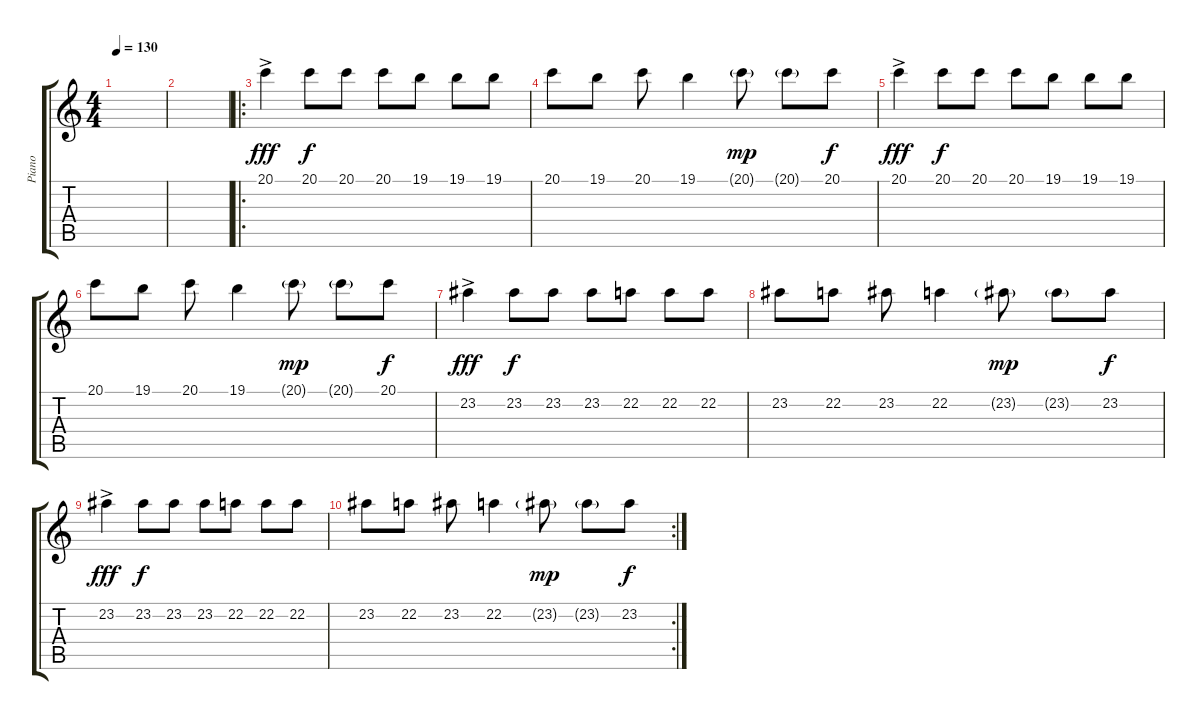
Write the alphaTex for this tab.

\track ("Piano" "Piano") {instrument brightacousticpiano}
\staff {score tabs}
\tuning (E4 B3 G3 D3 A2 E2) {hide}
\ts (4 4)
\tempo 130
\clef g2
\ks c
|
|
\ro
20.1{ac}.4{dy fff} 20.1.8{dy f} 20.1.8 20.1.8 19.1.8 19.1.8 19.1.8 |
20.1.8 19.1.8 20.1.8 19.1.4 20.1{g}.8{dy mp} 20.1{g}.8 20.1.8{dy f} |
20.1{ac}.4{dy fff} 20.1.8{dy f} 20.1.8 20.1.8 19.1.8 19.1.8 19.1.8 |
20.1.8 19.1.8 20.1.8 19.1.4 20.1{g}.8{dy mp} 20.1{g}.8 20.1.8{dy f} |
23.2{ac}.4{dy fff} 23.2.8{dy f} 23.2.8 23.2.8 22.2.8 22.2.8 22.2.8 |
23.2.8 22.2.8 23.2.8 22.2.4 23.2{g}.8{dy mp} 23.2{g}.8 23.2.8{dy f} |
23.2{ac}.4{dy fff} 23.2.8{dy f} 23.2.8 23.2.8 22.2.8 22.2.8 22.2.8 |
\rc 2
23.2.8 22.2.8 23.2.8 22.2.4 23.2{g}.8{dy mp} 23.2{g}.8 23.2.8{dy f}
